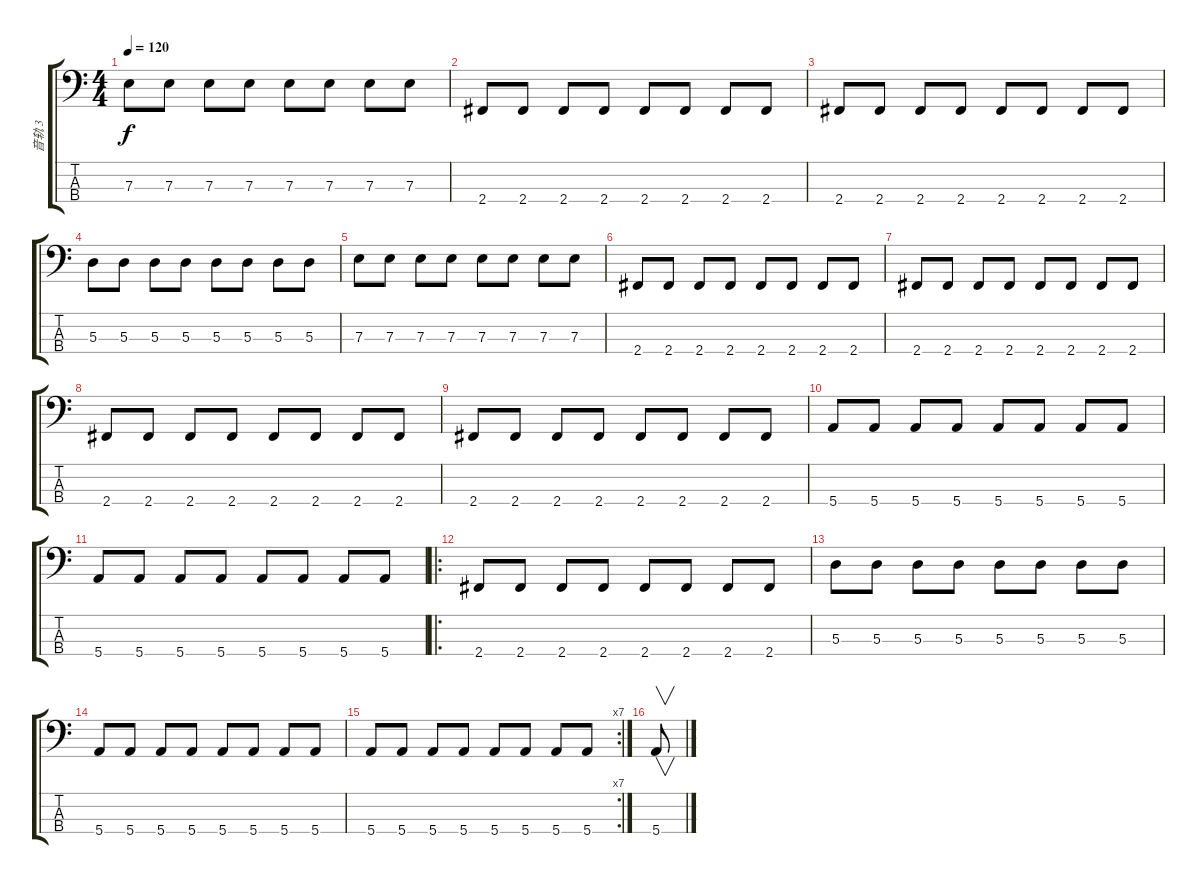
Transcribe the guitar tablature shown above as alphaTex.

\track ("音轨 3" "音轨 3") {instrument electricbasspick}
\staff {score tabs}
\tuning (G2 D2 A1 E1) {hide}
\ts (4 4)
\tempo 120
\clef f4
\ks c
7.3.8{dy f} 7.3.8 7.3.8 7.3.8 7.3.8 7.3.8 7.3.8 7.3.8 |
2.4.8 2.4.8 2.4.8 2.4.8 2.4.8 2.4.8 2.4.8 2.4.8 |
2.4.8 2.4.8 2.4.8 2.4.8 2.4.8 2.4.8 2.4.8 2.4.8 |
5.3.8 5.3.8 5.3.8 5.3.8 5.3.8 5.3.8 5.3.8 5.3.8 |
7.3.8 7.3.8 7.3.8 7.3.8 7.3.8 7.3.8 7.3.8 7.3.8 |
2.4.8 2.4.8 2.4.8 2.4.8 2.4.8 2.4.8 2.4.8 2.4.8 |
2.4.8 2.4.8 2.4.8 2.4.8 2.4.8 2.4.8 2.4.8 2.4.8 |
2.4.8 2.4.8 2.4.8 2.4.8 2.4.8 2.4.8 2.4.8 2.4.8 |
2.4.8 2.4.8 2.4.8 2.4.8 2.4.8 2.4.8 2.4.8 2.4.8 |
5.4.8 5.4.8 5.4.8 5.4.8 5.4.8 5.4.8 5.4.8 5.4.8 |
5.4.8 5.4.8 5.4.8 5.4.8 5.4.8 5.4.8 5.4.8 5.4.8 |
\ro
2.4.8 2.4.8 2.4.8 2.4.8 2.4.8 2.4.8 2.4.8 2.4.8 |
5.3.8 5.3.8 5.3.8 5.3.8 5.3.8 5.3.8 5.3.8 5.3.8 |
5.4.8 5.4.8 5.4.8 5.4.8 5.4.8 5.4.8 5.4.8 5.4.8 |
\rc 7
5.4.8 5.4.8 5.4.8 5.4.8 5.4.8 5.4.8 5.4.8 5.4.8 |
5.4.8{v}
